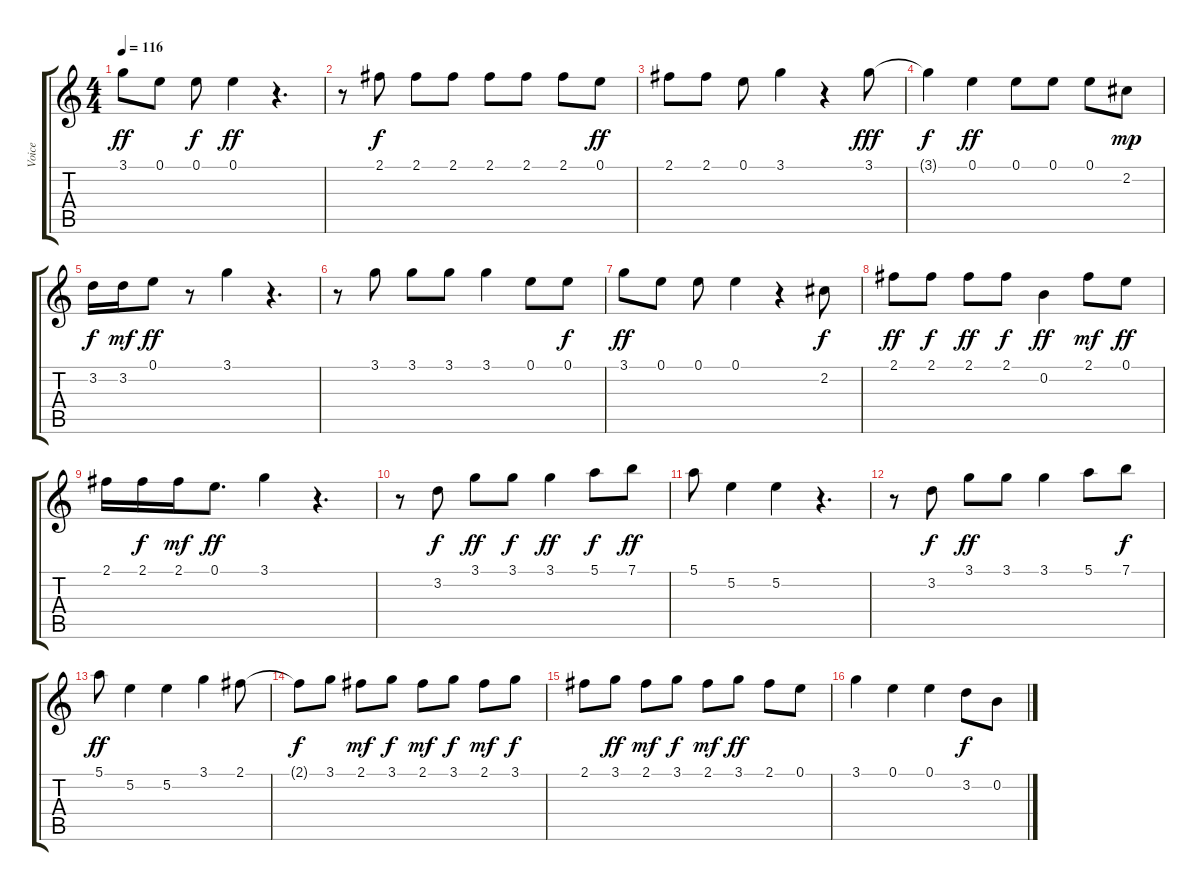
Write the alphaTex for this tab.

\track ("Voice" "Voice") {instrument electricguitarjazz}
\staff {score tabs}
\tuning (E4 B3 G3 D3 A2 E2) {hide}
\ts (4 4)
\tempo 116
\clef g2
\ks c
3.1.8{dy ff} 0.1.8 0.1.8{dy f} 0.1.4{dy ff} r.4{d} |
r.8 2.1.8{dy f} 2.1.8 2.1.8 2.1.8 2.1.8 2.1.8 0.1.8{dy ff} |
2.1.8 2.1.8 0.1.8 3.1.4 r.4 3.1.8{dy fff} |
3.1{t}.4{dy f} 0.1.4{dy ff} 0.1.8 0.1.8 0.1.8 2.2.8{dy mp} |
3.2.16{dy f} 3.2.16{dy mf} 0.1.8{dy ff} r.8 3.1.4 r.4{d} |
r.8 3.1.8 3.1.8 3.1.8 3.1.4 0.1.8 0.1.8{dy f} |
3.1.8{dy ff} 0.1.8 0.1.8 0.1.4 r.4 2.2.8{dy f} |
2.1.8{dy ff} 2.1.8{dy f} 2.1.8{dy ff} 2.1.8{dy f} 0.2.4{dy ff} 2.1.8{dy mf} 0.1.8{dy ff} |
2.1.16 2.1.16{dy f} 2.1.16{dy mf} 0.1.8{d dy ff} 3.1.4 r.4{d} |
r.8 3.2.8{dy f} 3.1.8{dy ff} 3.1.8{dy f} 3.1.4{dy ff} 5.1.8{dy f} 7.1.8{dy ff} |
5.1.8 5.2.4 5.2.4 r.4{d} |
r.8 3.2.8{dy f} 3.1.8{dy ff} 3.1.8 3.1.4 5.1.8 7.1.8{dy f} |
5.1.8{dy ff} 5.2.4 5.2.4 3.1.4 2.1.8 |
2.1{t}.8{dy f} 3.1.8 2.1.8{dy mf} 3.1.8{dy f} 2.1.8{dy mf} 3.1.8{dy f} 2.1.8{dy mf} 3.1.8{dy f} |
2.1.8 3.1.8{dy ff} 2.1.8{dy mf} 3.1.8{dy f} 2.1.8{dy mf} 3.1.8{dy ff} 2.1.8 0.1.8 |
3.1.4 0.1.4 0.1.4 3.2.8{dy f} 0.2.8
